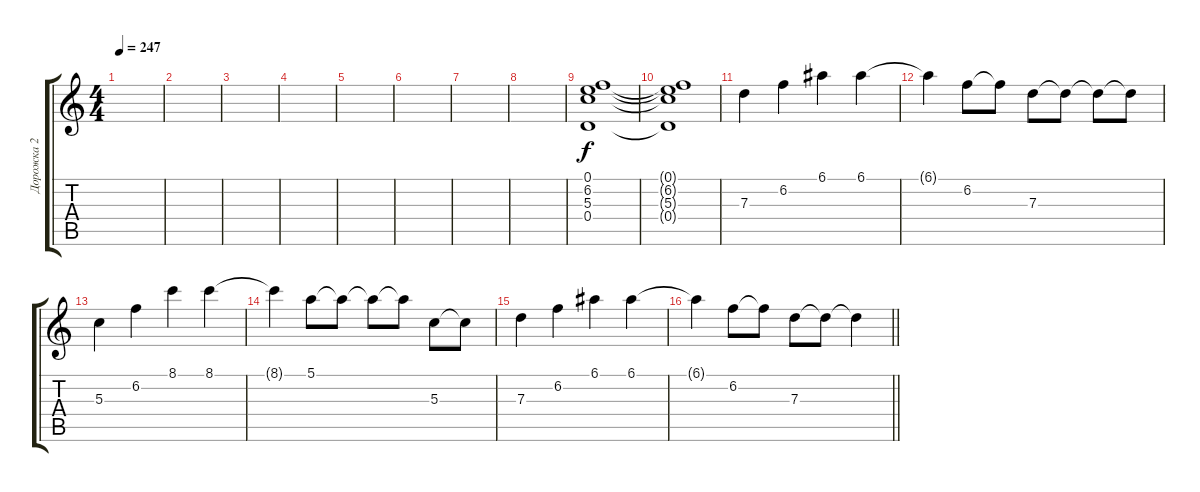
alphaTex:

\track ("Дорожка 2" "Дорожка 2") {instrument electricguitarclean}
\staff {score tabs}
\tuning (E4 B3 G3 D3 A2 E2) {hide}
\ts (4 4)
\tempo 247
\clef g2
\ks c
|
|
|
|
|
|
|
|
(0.1 6.2 5.3 0.4).1 |
(0.1{t} 6.2{t} 5.3{t} 0.4{t}).1 |
7.3.4 6.2.4 6.1.4 6.1.4 |
6.1{t}.4 6.2.8 6.2{t}.8 7.3.8 7.3{t}.8 7.3{t}.8 7.3{t}.8 |
5.3.4 6.2.4 8.1.4 8.1.4 |
8.1{t}.4 5.1.8 5.1{t}.8 5.1{t}.8 5.1{t}.8 5.3.8 5.3{t}.8 |
7.3.4 6.2.4 6.1.4 6.1.4 |
\barLineRight lightlight
6.1{t}.4 6.2.8 6.2{t}.8 7.3.8 7.3{t}.8 7.3{t}.4
